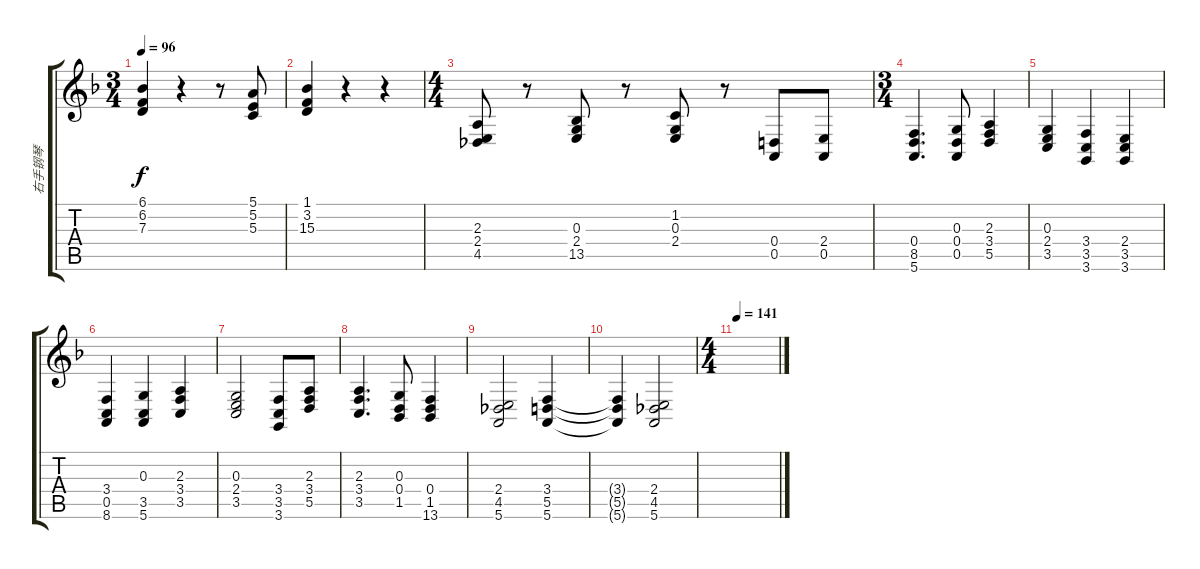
\track ("右手钢琴" "右手钢琴") {instrument acousticgrandpiano}
\staff {score tabs}
\tuning (E4 B3 G3 D3 A2 E2) {hide}
\ts (3 4)
\tempo 96
\clef g2
\ks f
(6.1 6.2 7.3).4{dy f} r.4 r.8 (5.1 5.2 5.3).8 |
(1.1 3.2 15.3).4 r.4 r.4 |
\ts (4 4)
(2.3 2.4 4.5).8 r.8 (0.3 2.4 13.5).8 r.8 (1.2 0.3 2.4).8 r.8 (0.4 0.5).8 (2.4 0.5).8 |
\ts (3 4)
(0.4 8.5 5.6).4{d volume 13} (0.3 0.4 0.5).8 (2.3 3.4 5.5).4 |
(0.3 2.4 3.5).4 (3.4 3.5 3.6).4 (2.4 3.5 3.6).4 |
(3.4 0.5 8.6).4 (0.3 3.5 5.6).4 (2.3 3.4 3.5).4 |
(0.3 2.4 3.5).2 (3.4 3.5 3.6).8 (2.3 3.4 5.5).8 |
(2.3 3.4 3.5).4{d} (0.3 0.4 1.5).8 (0.4 1.5 13.6).4 |
(2.4 4.5 5.6).2 (3.4 5.5 5.6).4 |
(3.4{t} 5.5{t} 5.6{t}).4 (2.4 4.5 5.6).2 |
\ts (4 4)
\tempo 141
